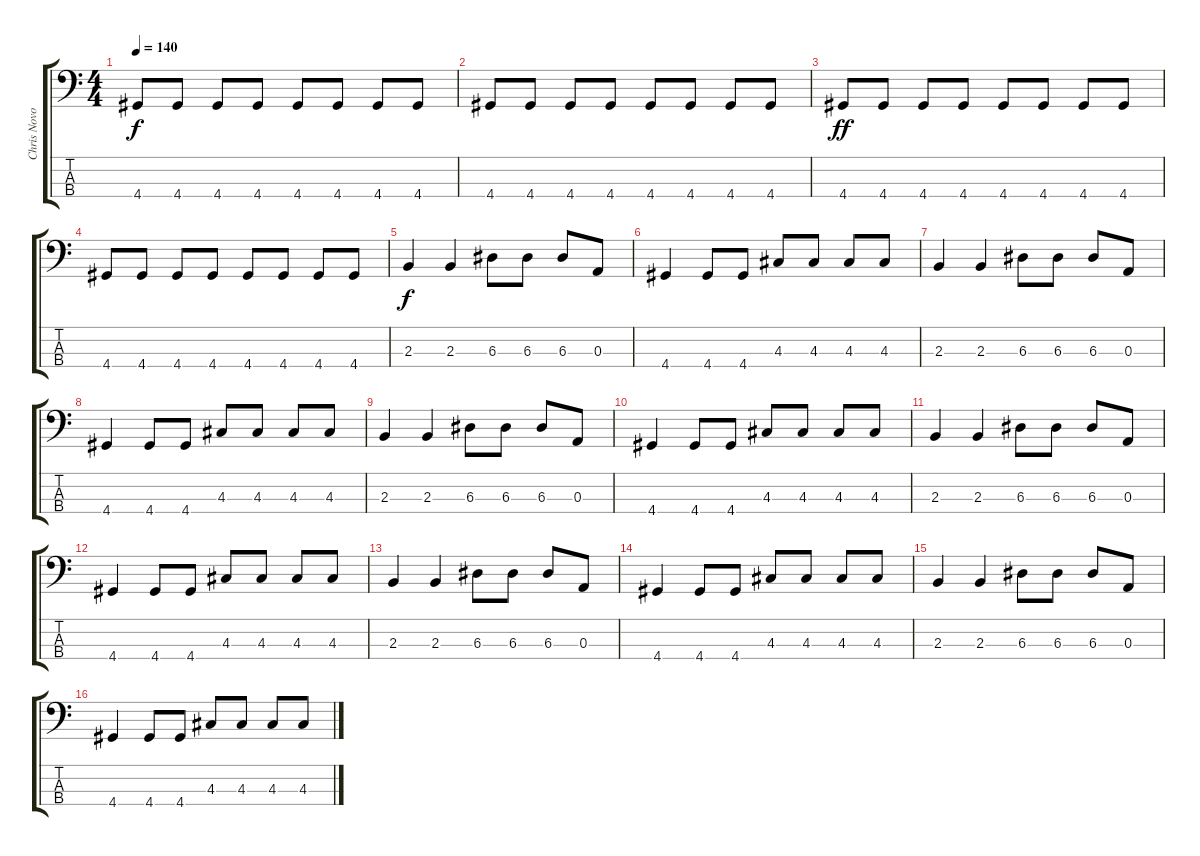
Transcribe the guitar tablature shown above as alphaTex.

\track ("Chris Novoselic" "Chris Novo") {instrument electricbasspick}
\staff {score tabs}
\tuning (G2 D2 A1 E1) {hide}
\ts (4 4)
\tempo 140
\clef f4
\ks c
4.4.8{dy f} 4.4.8 4.4.8 4.4.8 4.4.8 4.4.8 4.4.8 4.4.8 |
4.4.8 4.4.8 4.4.8 4.4.8 4.4.8 4.4.8 4.4.8 4.4.8 |
4.4.8{dy ff} 4.4.8 4.4.8 4.4.8 4.4.8 4.4.8 4.4.8 4.4.8 |
4.4.8 4.4.8 4.4.8 4.4.8 4.4.8 4.4.8 4.4.8 4.4.8 |
2.3.4{dy f} 2.3.4 6.3.8 6.3.8 6.3.8 0.3.8 |
4.4.4 4.4.8 4.4.8 4.3.8 4.3.8 4.3.8 4.3.8 |
2.3.4 2.3.4 6.3.8 6.3.8 6.3.8 0.3.8 |
4.4.4 4.4.8 4.4.8 4.3.8 4.3.8 4.3.8 4.3.8 |
2.3.4 2.3.4 6.3.8 6.3.8 6.3.8 0.3.8 |
4.4.4 4.4.8 4.4.8 4.3.8 4.3.8 4.3.8 4.3.8 |
2.3.4 2.3.4 6.3.8 6.3.8 6.3.8 0.3.8 |
4.4.4 4.4.8 4.4.8 4.3.8 4.3.8 4.3.8 4.3.8 |
2.3.4 2.3.4 6.3.8 6.3.8 6.3.8 0.3.8 |
4.4.4 4.4.8 4.4.8 4.3.8 4.3.8 4.3.8 4.3.8 |
2.3.4 2.3.4 6.3.8 6.3.8 6.3.8 0.3.8 |
4.4.4 4.4.8 4.4.8 4.3.8 4.3.8 4.3.8 4.3.8
